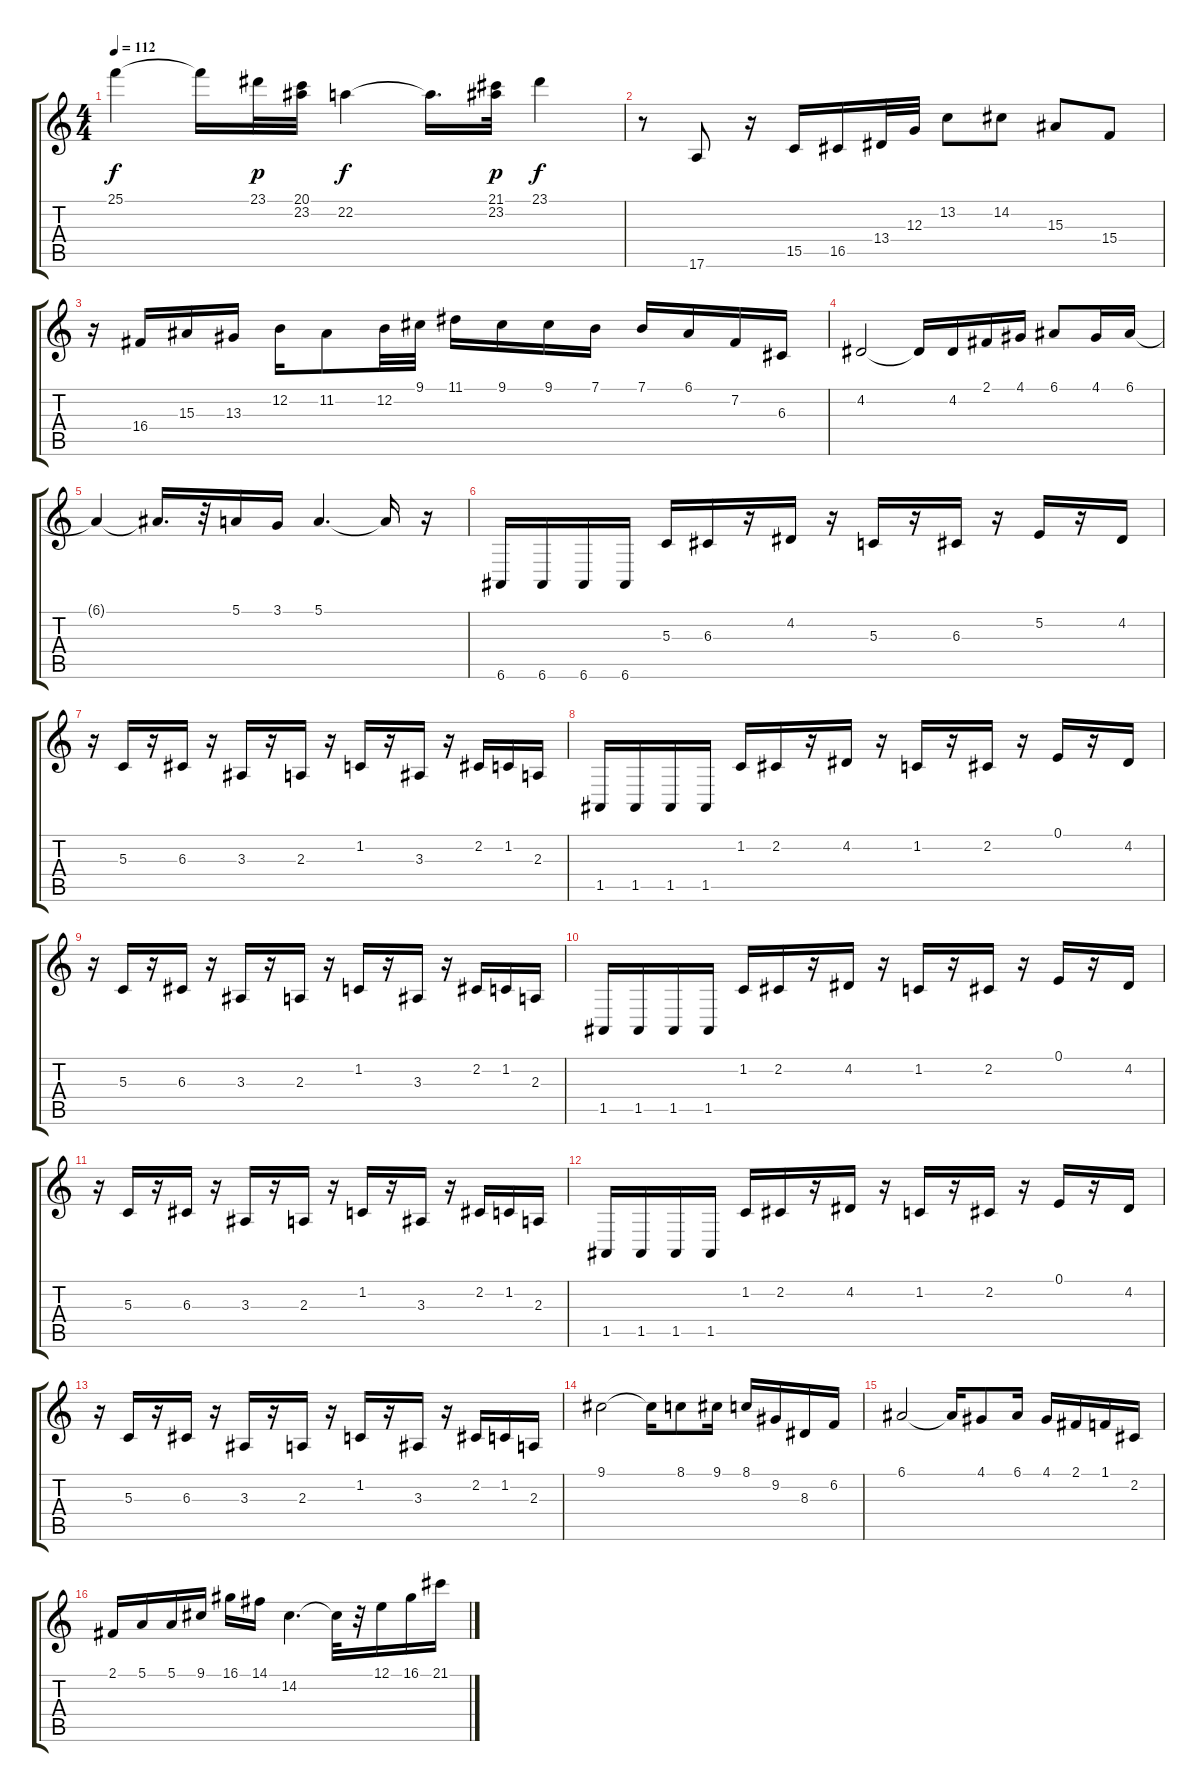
\track "" {instrument stringensemble1}
\staff {score tabs}
\tuning (E4 B3 G3 D3 A2 E2) {hide}
\ts (4 4)
\tempo 112
\clef g2
\ks c
25.1.4{dy f} 25.1{t}.16 23.1.32{dy p} (20.1 23.2).32 22.2.4{dy f} 22.2{t}.16{d} (21.1 23.2).32{dy p} 23.1.4{dy f} |
r.8 17.6.8 r.16 15.5.16 16.5.16 13.4.32 12.3.32 13.2.8 14.2.8 15.3.8 15.4.8 |
r.16 16.4.16 15.3.16 13.3.16 12.2.16 11.2.8 12.2.32 9.1.32 11.1.16 9.1.16 9.1.16 7.1.16 7.1.16 6.1.16 7.2.16 6.3.16 |
4.2.2 4.2{t}.16 4.2.16 2.1.16 4.1.16 6.1.8 4.1.16 6.1.16 |
6.1{t}.4 6.1{t}.16{d} r.32 5.1.16 3.1.16 5.1.4{d} 5.1{t}.16 r.16 |
6.6.16{instrument overdrivenguitar} 6.6.16 6.6.16 6.6.16 5.3.16 6.3.16 r.16 4.2.16 r.16 5.3.16 r.16 6.3.16 r.16 5.2.16 r.16 4.2.16 |
r.16 5.3.16 r.16 6.3.16 r.16 3.3.16 r.16 2.3.16 r.16 1.2.16 r.16 3.3.16 r.16 2.2.16 1.2.16 2.3.16 |
1.5.16 1.5.16 1.5.16 1.5.16 1.2.16 2.2.16 r.16 4.2.16 r.16 1.2.16 r.16 2.2.16 r.16 0.1.16 r.16 4.2.16 |
r.16 5.3.16 r.16 6.3.16 r.16 3.3.16 r.16 2.3.16 r.16 1.2.16 r.16 3.3.16 r.16 2.2.16 1.2.16 2.3.16 |
1.5.16 1.5.16 1.5.16 1.5.16 1.2.16 2.2.16 r.16 4.2.16 r.16 1.2.16 r.16 2.2.16 r.16 0.1.16 r.16 4.2.16 |
r.16 5.3.16 r.16 6.3.16 r.16 3.3.16 r.16 2.3.16 r.16 1.2.16 r.16 3.3.16 r.16 2.2.16 1.2.16 2.3.16 |
1.5.16 1.5.16 1.5.16 1.5.16 1.2.16 2.2.16 r.16 4.2.16 r.16 1.2.16 r.16 2.2.16 r.16 0.1.16 r.16 4.2.16 |
r.16 5.3.16 r.16 6.3.16 r.16 3.3.16 r.16 2.3.16 r.16 1.2.16 r.16 3.3.16 r.16 2.2.16 1.2.16 2.3.16 |
9.1.2{instrument trumpet} 9.1{t}.16 8.1.8 9.1.16 8.1.16 9.2.16 8.3.16 6.2.16 |
6.1.2 6.1{t}.16 4.1.8 6.1.16 4.1.16 2.1.16 1.1.16 2.2.16 |
2.1.16 5.1.16 5.1.16 9.1.16 16.1.16 14.1.16 14.2.4{d} 14.2{t}.32 r.32 12.1.16 16.1.16 21.1.16
